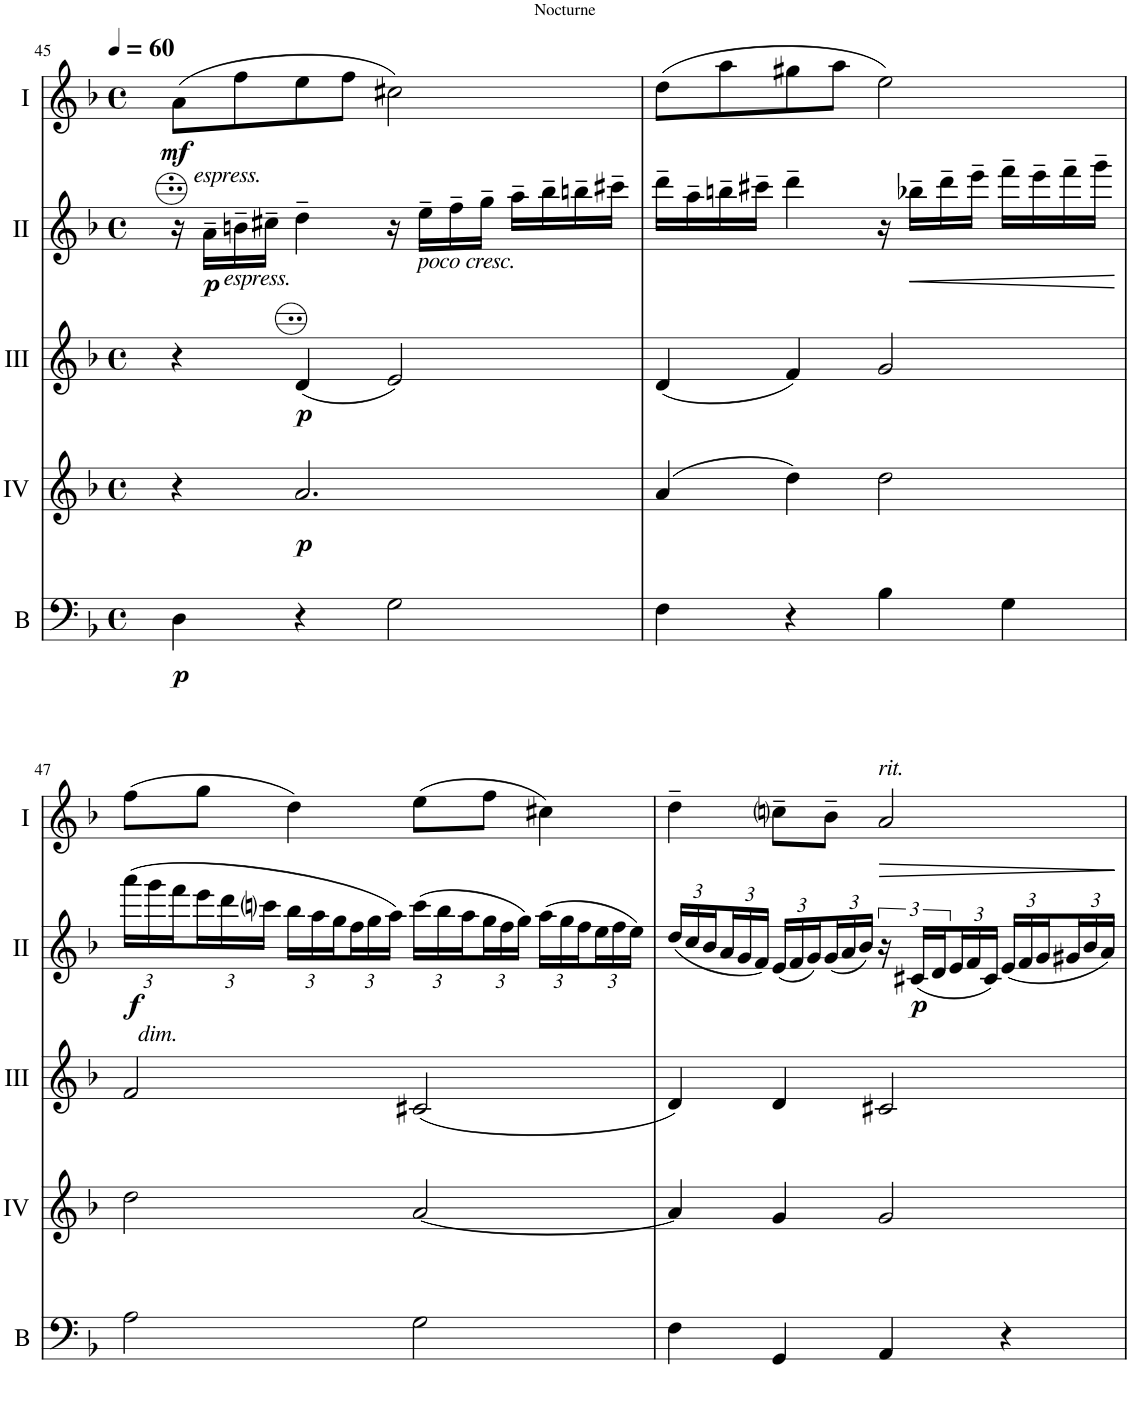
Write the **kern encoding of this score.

**kern	**dynam	**kern	**dynam	**kern	**dynam	**kern	**dynam	**kern	**dynam
*part5	*part5	*part4	*part4	*part3	*part3	*part2	*part2	*part1	*part1
*staff5	*staff5	*staff4	*staff4	*staff3	*staff3	*staff2	*staff2	*staff1	*staff1
*I"Bass	*	*I"Acc. 4	*	*I"Acc. 3	*	*I"Acc. 2	*	*I"Acc. 1	*
*I'B	*	*	*	*	*	*	*	*	*
!!LO:PB:g=z
*clefF4	*	*clefG2	*	*clefG2	*	*clefG2	*	*clefG2	*
*Trd7c12	*	*Trd7c12	*	*	*	*	*	*Trd7c12	*
*k[b-]	*	*k[b-]	*	*k[b-]	*	*k[b-]	*	*k[b-]	*
*M4/4	*	*M4/4	*	*M4/4	*	*M4/4	*	*M4/4	*
*met(c)	*	*met(c)	*	*met(c)	*	*met(c)	*	*met(c)	*
*MM60	*	*MM60	*	*MM60	*	*MM60	*	*MM60	*
=45	=45	=45	=45	=45	=45	=45	=45	=45	=45
!	!	!	!	!	!	!	!	!LO:TX:b:i:t=espress.	!
!	!LO:DY:b	!	!	!	!	!	!	!	!LO:DY:b
4D\	p	4r	.	4r	.	16r	.	(8a\L	mf
!	!	!	!	!	!	!	!LO:DY:b	!	!
.	.	.	.	.	.	16a~\LL	p	.	.
!	!	!	!	!	!	!LO:TX:b:i:t=espress.	!	!	!
.	.	.	.	.	.	16bn~\	.	8ff\	.
.	.	.	.	.	.	16cc#X~\JJ	.	.	.
!	!	!	!LO:DY:b	!	!LO:DY:b	!	!	!	!
4r	.	2.a/	p	(4d/	p	4dd~\	.	8ee\	.
.	.	.	.	.	.	.	.	8ff\J	.
2G\	.	.	.	2e/)	.	16r	.	2cc#X\)	.
!	!	!	!	!	!	!LO:TX:b:i:t=poco cresc.	!	!	!
.	.	.	.	.	.	16ee~\LL	.	.	.
.	.	.	.	.	.	16ff~\	.	.	.
.	.	.	.	.	.	16gg~\JJ	.	.	.
.	.	.	.	.	.	16aa~\LL	.	.	.
.	.	.	.	.	.	16bb-~\	.	.	.
.	.	.	.	.	.	16bbn~\	.	.	.
.	.	.	.	.	.	16ccc#X~\JJ	.	.	.
=46	=46	=46	=46	=46	=46	=46	=46	=46	=46
4F\	.	(4a/	.	(4d/	.	16ddd~\LL	.	(8dd\L	.
.	.	.	.	.	.	16aa~\	.	.	.
.	.	.	.	.	.	16bbn~\	.	8aa\	.
.	.	.	.	.	.	16ccc#X~\JJ	.	.	.
4r	.	4dd\)	.	4f/)	.	4ddd~\	.	8gg#X\	.
.	.	.	.	.	.	.	.	8aa\J	.
4B-\	.	2dd\	.	2g/	.	16r	.	2ee\)	.
!	!	!	!	!	!	!	!LO:HP:b	!	!
.	.	.	.	.	.	16bb-X~\LL	<	.	.
.	.	.	.	.	.	16ddd~\	.	.	.
.	.	.	.	.	.	16eee~\JJ	.	.	.
4G\	.	.	.	.	.	16fff~\LL	.	.	.
.	.	.	.	.	.	16eee~\	.	.	.
.	.	.	.	.	.	16fff~\	.	.	.
.	.	.	.	.	.	16ggg~\JJ	.	.	.
.	.	.	.	.	.	.	[	.	.
!!LO:LB:g=z
=47	=47	=47	=47	=47	=47	=47	=47	=47	=47
*	*	*	*	*	*	*Xbrackettup	*	*	*
!	!	!	!	!	!	!	!LO:DY:b	!	!
2A\	.	2dd\	.	2f/	.	(24aaa\LL	f	(8ff\L	.
!	!	!	!	!	!	!LO:TX:b:i:t=dim.	!	!	!
.	.	.	.	.	.	24ggg\	.	.	.
.	.	.	.	.	.	24fff\	.	.	.
.	.	.	.	.	.	24eee\	.	8gg\J	.
.	.	.	.	.	.	24ddd\	.	.	.
.	.	.	.	.	.	24cccni\JJ	.	.	.
.	.	.	.	.	.	24bb-\LL	.	4dd\)	.
.	.	.	.	.	.	24aa\	.	.	.
.	.	.	.	.	.	24gg\	.	.	.
.	.	.	.	.	.	24ff\	.	.	.
.	.	.	.	.	.	24gg\	.	.	.
.	.	.	.	.	.	24aa\JJ)	.	.	.
2G\	.	[2a/	.	(2c#X/	.	(24ccc\LL	.	(8ee\L	.
.	.	.	.	.	.	24bb-\	.	.	.
.	.	.	.	.	.	24aa\	.	.	.
.	.	.	.	.	.	24gg\	.	8ff\J	.
.	.	.	.	.	.	24ff\	.	.	.
.	.	.	.	.	.	24gg\JJ)	.	.	.
.	.	.	.	.	.	(24aa\LL	.	4cc#X\)	.
.	.	.	.	.	.	24gg\	.	.	.
.	.	.	.	.	.	24ff\	.	.	.
.	.	.	.	.	.	24ee\	.	.	.
.	.	.	.	.	.	24ff\	.	.	.
.	.	.	.	.	.	24ee\JJ)	.	.	.
=48	=48	=48	=48	=48	=48	=48	=48	=48	=48
4F\	.	4a/]	.	4d/)	.	(24dd/LL	.	4dd~\	.
.	.	.	.	.	.	24cc/	.	.	.
.	.	.	.	.	.	24b-/	.	.	.
.	.	.	.	.	.	24a/	.	.	.
.	.	.	.	.	.	24g/	.	.	.
.	.	.	.	.	.	24f/JJ)	.	.	.
4GG/	.	4g/	.	4d/	.	(24e/LL	.	8ccni~\L	.
.	.	.	.	.	.	24f/	.	.	.
.	.	.	.	.	.	24g/)	.	.	.
.	.	.	.	.	.	(24g/	.	8b-~\J	.
.	.	.	.	.	.	24a/	.	.	.
.	.	.	.	.	.	24b-/JJ)	.	.	.
*	*	*	*	*	*	*brackettup	*	*	*
!	!	!	!	!	!	!	!	!LO:TX:a:i:t=rit.	!
!	!	!	!	!	!	!	!	!	!LO:HP:b
4AA/	.	2g/	.	2c#X/	.	24r	.	2a/	>
!	!	!	!	!	!	!	!LO:DY:b	!	!
.	.	.	.	.	.	(24c#X/LL	p	.	.
.	.	.	.	.	.	24d/	.	.	.
*	*	*	*	*	*	*Xbrackettup	*	*	*
.	.	.	.	.	.	24e/	.	.	.
.	.	.	.	.	.	24f/	.	.	.
.	.	.	.	.	.	24c#/JJ)	.	.	.
4r	.	.	.	.	.	(24e/LL	.	.	.
.	.	.	.	.	.	24f/	.	.	.
.	.	.	.	.	.	24g/	.	.	.
.	.	.	.	.	.	24g#X/	.	.	.
.	.	.	.	.	.	24b-/	.	.	.
.	.	.	.	.	.	24a/JJ)	.	.	.
.	.	.	.	.	.	.	.	.	]
=	=	=	=	=	=	=	=	=	=
*-	*-	*-	*-	*-	*-	*-	*-	*-	*-
